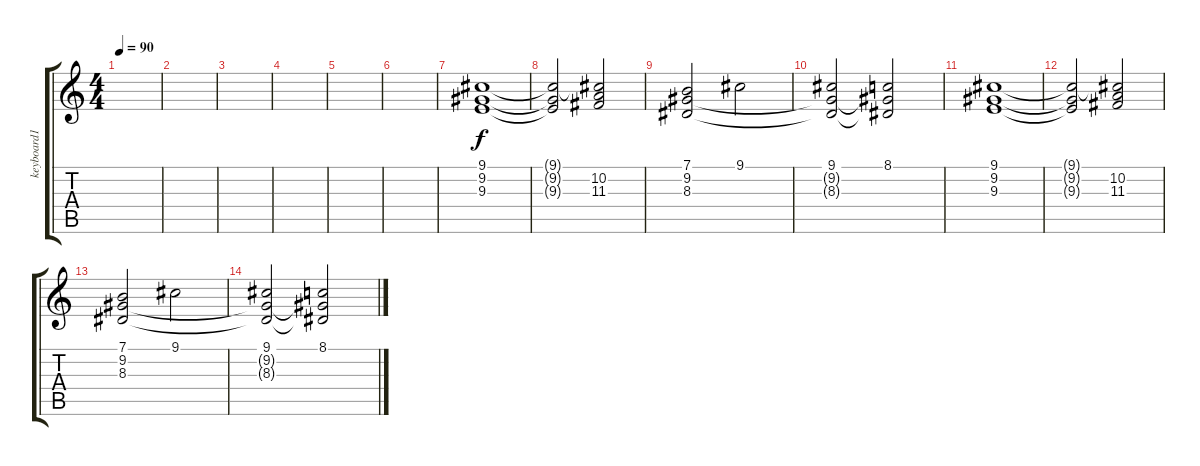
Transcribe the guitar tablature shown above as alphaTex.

\track ("keyboard1" "keyboard1") {instrument choiraahs}
\staff {score tabs}
\tuning (E4 B3 G3 D3 A2 E2) {hide}
\ts (4 4)
\tempo 90
\clef g2
\ks c
|
|
|
|
|
|
(9.1 9.2 9.3).1 |
(9.1{t} 9.2{t} 9.3{t}).2 (9.1{t} 10.2 11.3).2 |
(7.1 9.2 8.3).2 9.1.2 |
(9.1 9.2{t} 8.3{t}).2 (8.1 9.2{t} 8.3{t}).2 |
(9.1 9.2 9.3).1 |
(9.1{t} 9.2{t} 9.3{t}).2 (9.1{t} 10.2 11.3).2 |
(7.1 9.2 8.3).2 9.1.2 |
(9.1 9.2{t} 8.3{t}).2 (8.1 9.2{t} 8.3{t}).2
